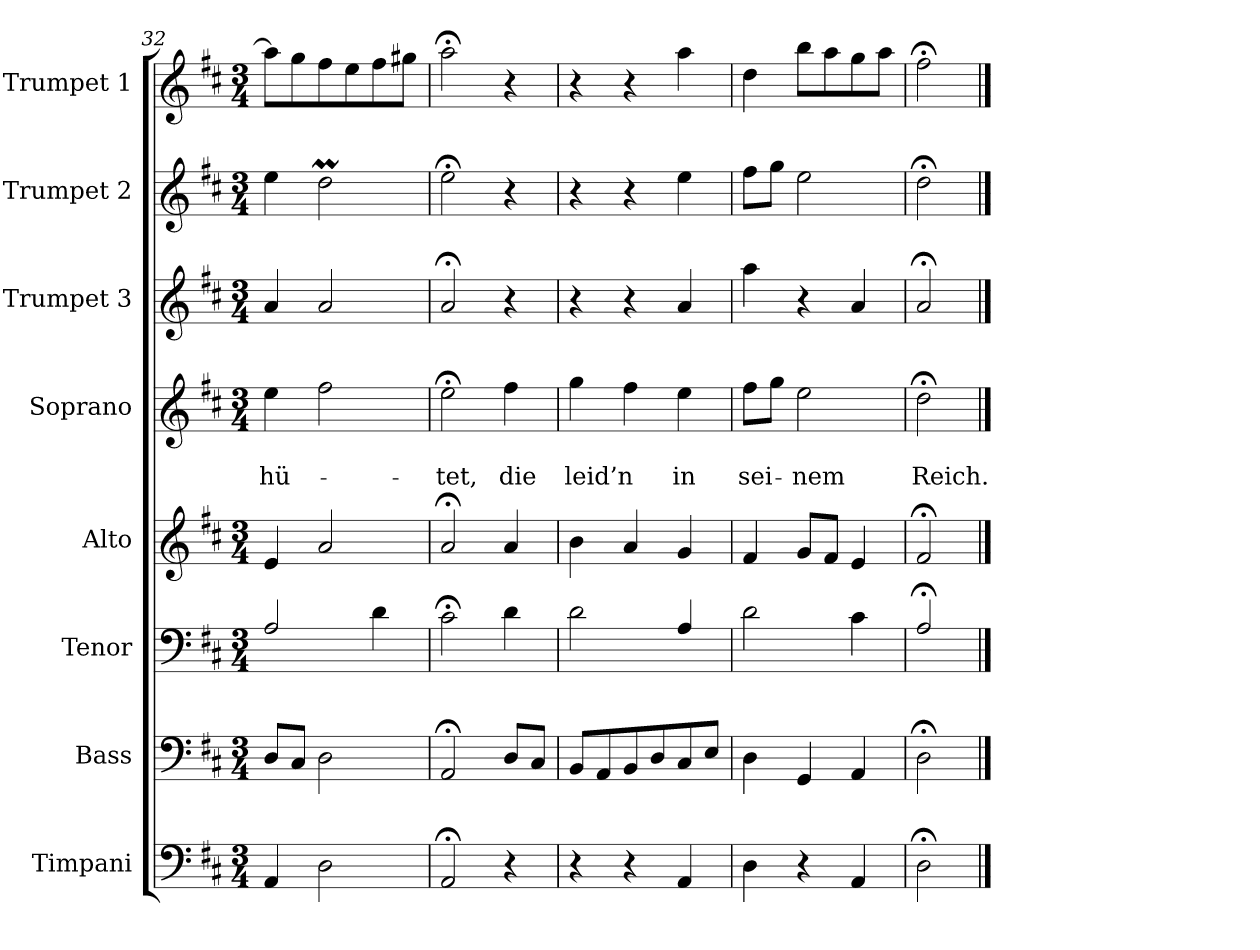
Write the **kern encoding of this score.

**kern	**kern	**kern	**kern	**kern	**text	**text	**kern	**kern	**kern
*part8	*part7	*part6	*part5	*part4	*part4	*part4	*part3	*part2	*part1
*staff8	*staff7	*staff6	*staff5	*staff4	*staff4	*staff4	*staff3	*staff2	*staff1
*I"Timpani	*I"Bass	*I"Tenor	*I"Alto	*I"Soprano	*	*	*I"Trumpet 3	*I"Trumpet 2	*I"Trumpet 1
*	*I'B.	*I'T.	*I'A.	*I'S.	*	*	*	*	*
*clefF4	*clefF4	*clefF4	*clefG2	*clefG2	*	*	*clefG2	*clefG2	*clefG2
*k[f#c#]	*k[f#c#]	*k[f#c#]	*k[f#c#]	*k[f#c#]	*	*	*k[f#c#]	*k[f#c#]	*k[f#c#]
*D:	*D:	*D:	*D:	*D:	*	*	*D:	*D:	*D:
*M3/4	*M3/4	*M3/4	*M3/4	*M3/4	*	*	*M3/4	*M3/4	*M3/4
=32	=32	=32	=32	=32	=32	=32	=32	=32	=32
4AA/	8D/L	2A/	4e/	4ee\	.	-hü-	4a/	4ee\	8aa\L]
.	8C#/J	.	.	.	.	.	.	.	8gg\
2D\	2D\	.	2a/	2ff#\	.	.	2a/	2ddM\	8ff#\
.	.	.	.	.	.	.	.	.	8ee\
.	.	4d\	.	.	.	.	.	.	8ff#\
.	.	.	.	.	.	.	.	.	8gg#X\J
=33	=33	=33	=33	=33	=33	=33	=33	=33	=33
2AA;</	2AA;</	2c#;<\	2a;</	2ee;<\	.	-tet,	2a;</	2ee;<\	2aa;<\
4r	8D/L	4d\	4a/	4ff#\	.	die	4r	4r	4r
.	8C#/J	.	.	.	.	.	.	.	.
=34	=34	=34	=34	=34	=34	=34	=34	=34	=34
4r	8BB/L	2d\	4b\	4gg\	.	leid’n	4r	4r	4r
.	8AA/	.	.	.	.	.	.	.	.
4r	8BB/	.	4a/	4ff#\	.	.	4r	4r	4r
.	8D/	.	.	.	.	.	.	.	.
4AA/	8C#/	4A/	4g/	4ee\	.	in	4a/	4ee\	4aa\
.	8E/J	.	.	.	.	.	.	.	.
=35	=35	=35	=35	=35	=35	=35	=35	=35	=35
4D\	4D\	2d\	4f#/	8ff#\L	.	sei-	4aa\	8ff#\L	4dd\
.	.	.	.	8gg\J	.	.	.	8gg\J	.
4r	4GG/	.	8g/L	2ee\	.	-nem	4r	2ee\	8bb\L
.	.	.	8f#/J	.	.	.	.	.	8aa\
4AA/	4AA/	4c#\	4e/	.	.	.	4a/	.	8gg\
.	.	.	.	.	.	.	.	.	8aa\J
=36	=36	=36	=36	=36	=36	=36	=36	=36	=36
2D;<\	2D;<\	2A;</	2f#;</	2dd;<\	.	Reich.	2a;</	2dd;<\	2ff#;<\
==	==	==	==	==	==	==	==	==	==
*-	*-	*-	*-	*-	*-	*-	*-	*-	*-
